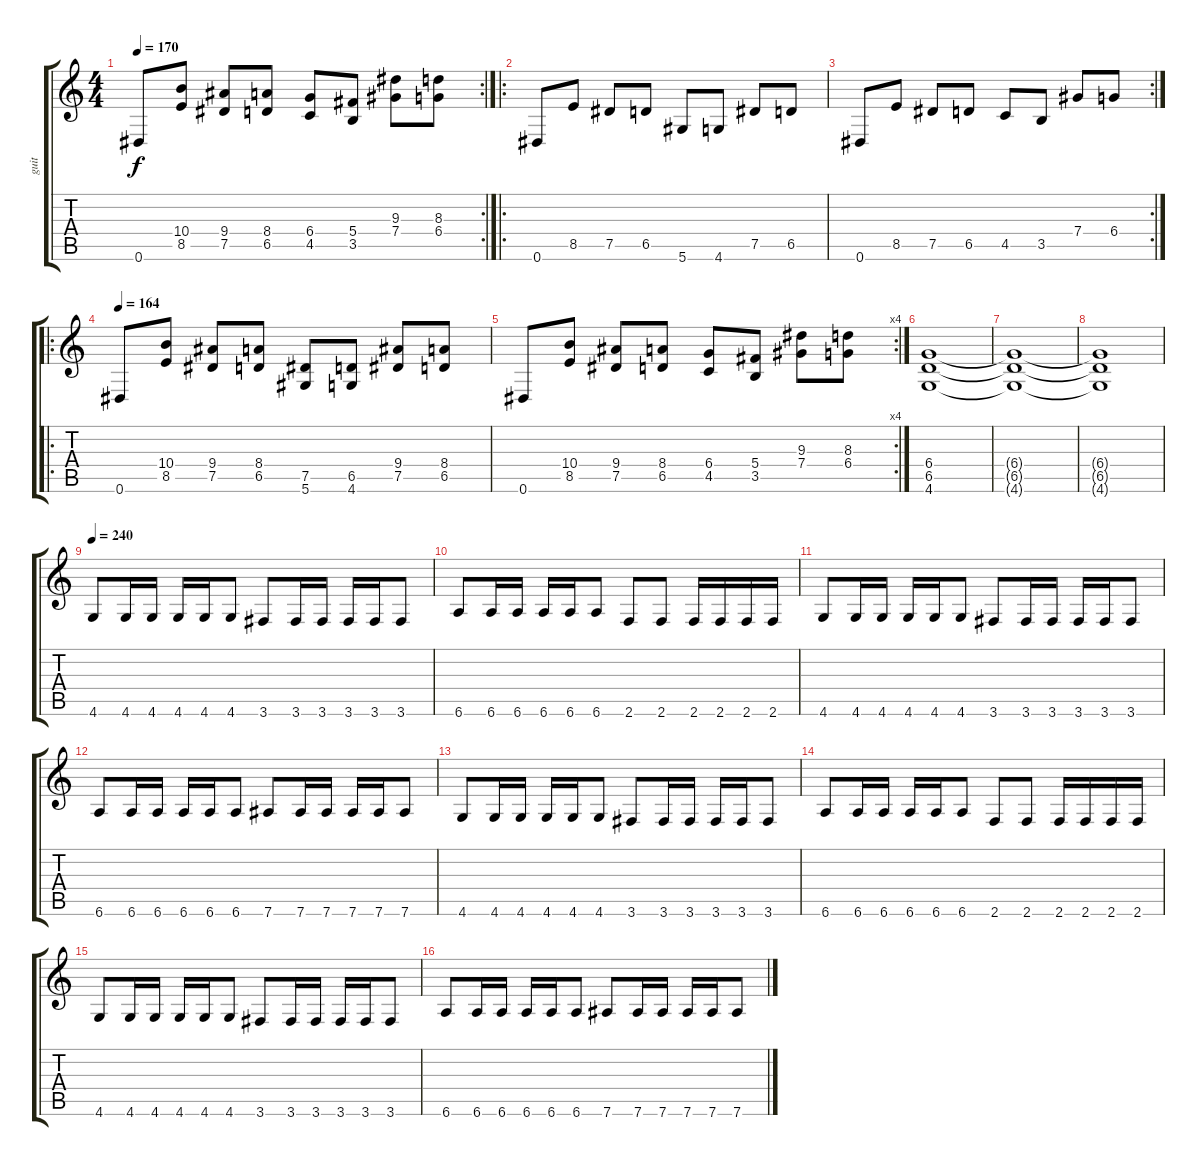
\track ("guit" "guit") {instrument distortionguitar}
\staff {score tabs}
\tuning (Eb4 Bb3 Gb3 Db3 Ab2 Eb2) {hide}
\rc 2
\ts (4 4)
\tempo 170
\clef g2
\ks c
0.6.8{dy f} (10.4 8.5).8 (9.4 7.5).8 (8.4 6.5).8 (6.4 4.5).8 (5.4 3.5).8 (9.3 7.4).8 (8.3 6.4).8 |
\ro
0.6.8 8.5.8 7.5.8 6.5.8 5.6.8 4.6.8 7.5.8 6.5.8 |
\rc 2
0.6.8 8.5.8 7.5.8 6.5.8 4.5.8 3.5.8 7.4.8 6.4.8 |
\ro
\tempo 164
0.6.8 (10.4 8.5).8 (9.4 7.5).8 (8.4 6.5).8 (7.5 5.6).8 (6.5 4.6).8 (9.4 7.5).8 (8.4 6.5).8 |
\rc 4
0.6.8 (10.4 8.5).8 (9.4 7.5).8 (8.4 6.5).8 (6.4 4.5).8 (5.4 3.5).8 (9.3 7.4).8 (8.3 6.4).8 |
(6.4 6.5 4.6).1 |
(6.4{t} 6.5{t} 4.6{t}).1 |
(6.4{t} 6.5{t} 4.6{t}).1 |
\tempo 240
4.6.8 4.6.16 4.6.16 4.6.16 4.6.16 4.6.8 3.6.8 3.6.16 3.6.16 3.6.16 3.6.16 3.6.8 |
6.6.8 6.6.16 6.6.16 6.6.16 6.6.16 6.6.8 2.6.8 2.6.8 2.6.16 2.6.16 2.6.16 2.6.16 |
4.6.8 4.6.16 4.6.16 4.6.16 4.6.16 4.6.8 3.6.8 3.6.16 3.6.16 3.6.16 3.6.16 3.6.8 |
6.6.8 6.6.16 6.6.16 6.6.16 6.6.16 6.6.8 7.6.8 7.6.16 7.6.16 7.6.16 7.6.16 7.6.8 |
4.6.8 4.6.16 4.6.16 4.6.16 4.6.16 4.6.8 3.6.8 3.6.16 3.6.16 3.6.16 3.6.16 3.6.8 |
6.6.8 6.6.16 6.6.16 6.6.16 6.6.16 6.6.8 2.6.8 2.6.8 2.6.16 2.6.16 2.6.16 2.6.16 |
4.6.8 4.6.16 4.6.16 4.6.16 4.6.16 4.6.8 3.6.8 3.6.16 3.6.16 3.6.16 3.6.16 3.6.8 |
6.6.8 6.6.16 6.6.16 6.6.16 6.6.16 6.6.8 7.6.8 7.6.16 7.6.16 7.6.16 7.6.16 7.6.8
